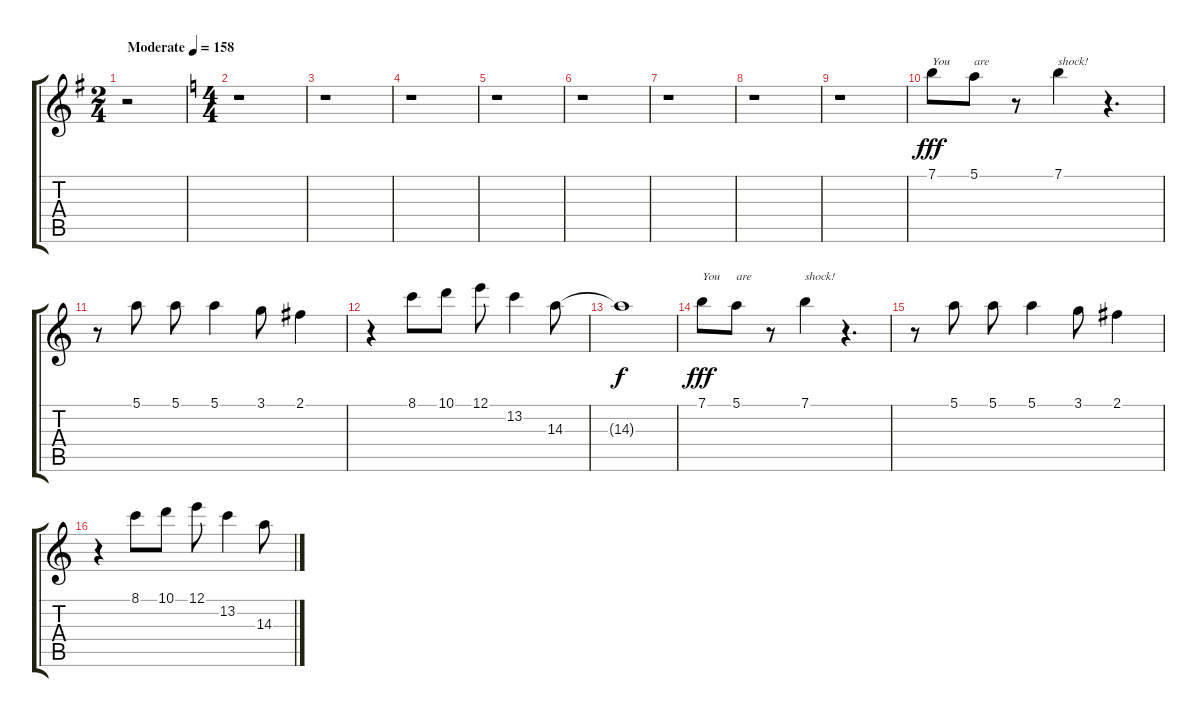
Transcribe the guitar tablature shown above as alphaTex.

\track "" {instrument distortionguitar}
\staff {score tabs}
\tuning (E4 B3 G3 D3 A2 E2) {hide}
\ts (2 4)
\tempo (158 "Moderate")
\clef g2
\ks g
r.2{txt "" dy fff instrument distortionguitar} |
\ts (4 4)
\ks c
r.1 |
r.1 |
r.1 |
r.1 |
r.1 |
r.1 |
r.1 |
r.1 |
7.1.8{txt "You"} 5.1.8{txt "are"} r.8 7.1.4{txt "shock!"} r.4{d} |
r.8 5.1.8{txt ""} 5.1.8{txt ""} 5.1.4{txt ""} 3.1.8{txt ""} 2.1.4 |
r.4 8.1.8{txt ""} 10.1.8{txt ""} 12.1.8{txt ""} 13.2.4{txt ""} 14.3.8{txt ""} |
14.3{t}.1{dy f} |
7.1.8{txt "You" dy fff} 5.1.8{txt "are"} r.8 7.1.4{txt "shock!"} r.4{d} |
r.8 5.1.8{txt ""} 5.1.8{txt ""} 5.1.4{txt ""} 3.1.8{txt ""} 2.1.4 |
r.4 8.1.8{txt ""} 10.1.8{txt ""} 12.1.8{txt ""} 13.2.4{txt ""} 14.3.8{txt ""}
